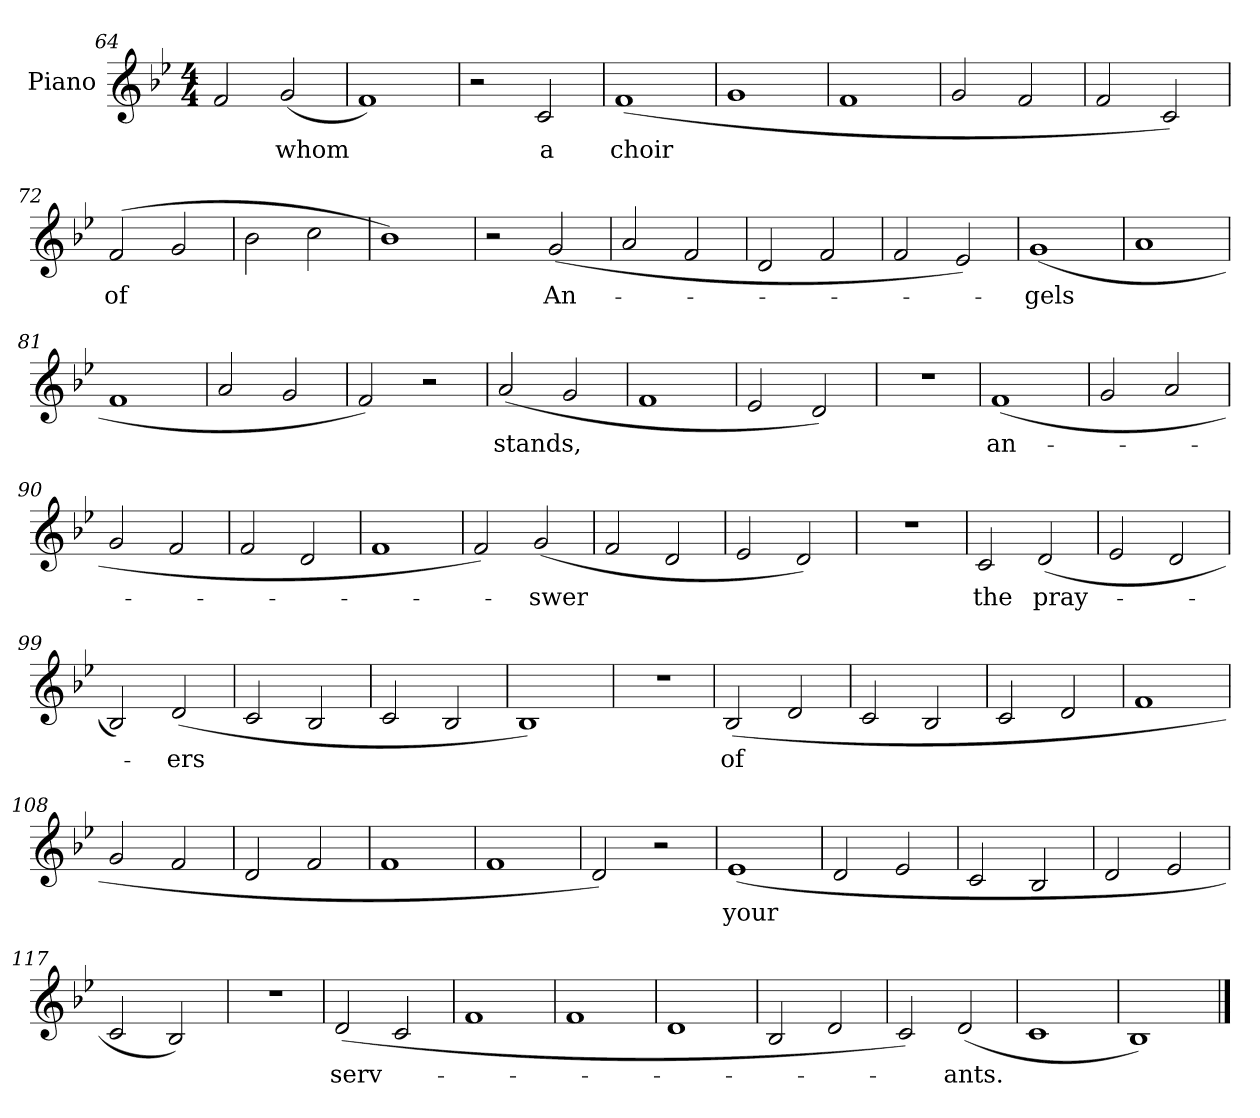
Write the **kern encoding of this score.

**kern	**text
*part1	*part1
*staff1	*staff1
*I"Piano	*
*I'Pno.	*
*clefG2	*
*k[b-e-]	*
*M4/4	*
=64	=64
2f/	.
(<2g/	whom
=65	=65
1f)	.
!!LO:LB:g=z
=66	=66
2r	.
2c/	a
=67	=67
(>1f	choir
=68	=68
1g	.
=69	=69
1f	.
=70	=70
2g/	.
2f/	.
=71	=71
2f/	.
2c/)	.
=72	=72
(>2f/	of
2g/	.
=73	=73
2b-\	.
2cc\	.
=74	=74
1b-)	.
=75	=75
2r	.
(>2g/	An-
=76	=76
2a/	.
2f/	.
!!LO:LB:g=z
=77	=77
2d/	.
2f/	.
=78	=78
2f/	.
2e-/)	.
=79	=79
(>1g	-gels
=80	=80
1a	.
=81	=81
1f	.
=82	=82
2a/	.
2g/	.
=83	=83
2f/)	.
2r	.
=84	=84
(<2a/	stands,
2g/	.
=85	=85
1f	.
=86	=86
2e-/	.
2d/)	.
=87	=87
1r	.
!!LO:LB:g=z
=88	=88
(>1f	an-
=89	=89
2g/	.
2a/	.
=90	=90
2g/	.
2f/	.
=91	=91
2f/	.
2d/	.
=92	=92
1f	.
=93	=93
2f/)	.
(<2g/	-swer
=94	=94
2f/	.
2d/	.
=95	=95
2e-/	.
2d/)	.
=96	=96
1r	.
=97	=97
2c/	the
(>2d/	pray-
=98	=98
2e-/	.
2d/	.
!!LO:PB:g=z
=99	=99
2B-/)	.
(<2d/	-ers
=100	=100
2c/	.
2B-/	.
=101	=101
2c/	.
2B-/	.
=102	=102
1B-)	.
=103	=103
1r	.
=104	=104
(>2B-/	of
2d/	.
=105	=105
2c/	.
2B-/	.
=106	=106
2c/	.
2d/	.
=107	=107
1f	.
=108	=108
2g/	.
2f/	.
=109	=109
2d/	.
2f/	.
!!LO:LB:g=z
=110	=110
1f	.
=111	=111
1f	.
=112	=112
2d/)	.
2r	.
=113	=113
(<1e-	your
=114	=114
2d/	.
2e-/	.
=115	=115
2c/	.
2B-/	.
=116	=116
2d/	.
2e-/	.
=117	=117
2c/	.
2B-/)	.
=118	=118
1r	.
=119	=119
(<2d/	serv-
2c/	.
=120	=120
1f	.
!!LO:LB:g=z
=121	=121
1f	.
=122	=122
1d	.
=123	=123
2B-/	.
2d/	.
=124	=124
2c/)	.
(<2d/	-ants.
=125	=125
1c	.
=126	=126
1B-)	.
==	==
*-	*-
